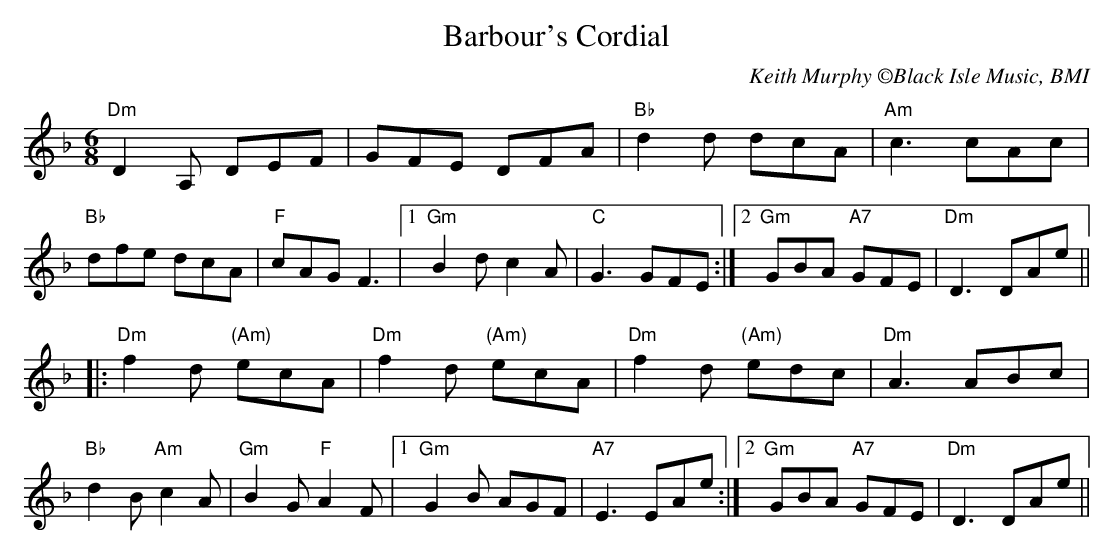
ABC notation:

X:1
T: Barbour's Cordial
C: Keith Murphy ©Black Isle Music, BMI
M: 6/8
L: 1/8
K: Dm
"Dm"D2A, DEF |   GFE DFA |  "Bb"d2d     dcA |"Am"c3 cAc  |
  "Bb"dfe  dcA |"F"cAG F3  |[1"Gm"B2d     c2A | "C"G3 GFE :|[2"Gm"GBA "A7"GFE |"Dm"D3 DAe  ||
|:"Dm"f2d "(Am)"ecA |"Dm"f2 d "(Am)"ecA |  "Dm"f2d "(Am)"edc |"Dm"A3   ABc  |
"Bb"d2B   "Am"c2A |"Gm"B2 G    "F"A2F |[1"Gm"G2B       AGF |"A7"E3   EAe :| [2"Gm"GBA "A7"GFE |"Dm"D3 DAe  ||
